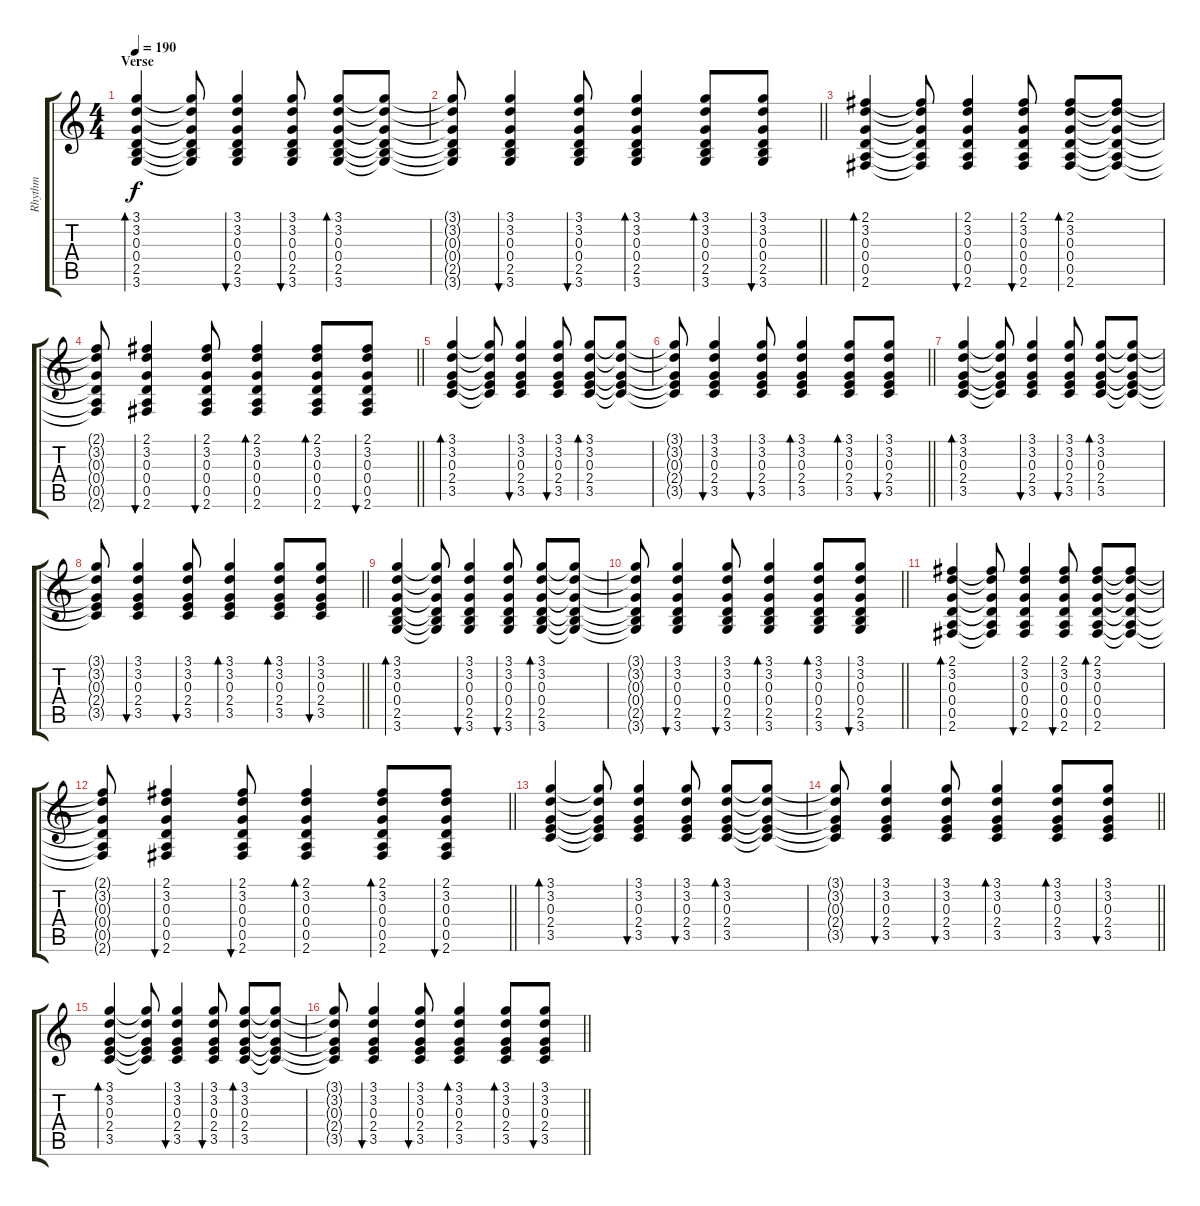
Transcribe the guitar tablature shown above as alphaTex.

\track ("Rhythm" "Rhythm") {instrument acousticguitarsteel}
\staff {score tabs}
\tuning (E4 B3 G3 D3 A2 E2) {hide}
\ts (4 4)
\section ("" "Verse")
\tempo 190
\clef g2
\ks c
(3.1 3.2 0.3 0.4 2.5 3.6).4{bd 60 dy f} (3.1{t} 3.2{t} 0.3{t} 0.4{t} 2.5{t} 3.6{t}).8 (3.1 3.2 0.3 0.4 2.5 3.6).4{bu 60} (3.1 3.2 0.3 0.4 2.5 3.6).8{bu 60} (3.1 3.2 0.3 0.4 2.5 3.6).8{bd 60} (3.1{t} 3.2{t} 0.3{t} 0.4{t} 2.5{t} 3.6{t}).8 |
\barLineRight lightlight
(3.1{t} 3.2{t} 0.3{t} 0.4{t} 2.5{t} 3.6{t}).8 (3.1 3.2 0.3 0.4 2.5 3.6).4{bu 60} (3.1 3.2 0.3 0.4 2.5 3.6).8{bu 60} (3.1 3.2 0.3 0.4 2.5 3.6).4{bd 60} (3.1 3.2 0.3 0.4 2.5 3.6).8{bd 60} (3.1 3.2 0.3 0.4 2.5 3.6).8{bu 60} |
(2.1 3.2 0.3 0.4 0.5 2.6).4{bd 60} (2.1{t} 3.2{t} 0.3{t} 0.4{t} 0.5{t} 2.6{t}).8 (2.1 3.2 0.3 0.4 0.5 2.6).4{bu 60} (2.1 3.2 0.3 0.4 0.5 2.6).8{bu 60} (2.1 3.2 0.3 0.4 0.5 2.6).8{bd 60} (2.1{t} 3.2{t} 0.3{t} 0.4{t} 0.5{t} 2.6{t}).8 |
\barLineRight lightlight
(2.1{t} 3.2{t} 0.3{t} 0.4{t} 0.5{t} 2.6{t}).8 (2.1 3.2 0.3 0.4 0.5 2.6).4{bu 60} (2.1 3.2 0.3 0.4 0.5 2.6).8{bu 60} (2.1 3.2 0.3 0.4 0.5 2.6).4{bd 60} (2.1 3.2 0.3 0.4 0.5 2.6).8{bd 60} (2.1 3.2 0.3 0.4 0.5 2.6).8{bu 60} |
(3.1 3.2 0.3 2.4 3.5).4{bd 60} (3.1{t} 3.2{t} 0.3{t} 2.4{t} 3.5{t}).8 (3.1 3.2 0.3 2.4 3.5).4{bu 60} (3.1 3.2 0.3 2.4 3.5).8{bu 60} (3.1 3.2 0.3 2.4 3.5).8{bd 60} (3.1{t} 3.2{t} 0.3{t} 2.4{t} 3.5{t}).8 |
\barLineRight lightlight
(3.1{t} 3.2{t} 0.3{t} 2.4{t} 3.5{t}).8 (3.1 3.2 0.3 2.4 3.5).4{bu 60} (3.1 3.2 0.3 2.4 3.5).8{bu 60} (3.1 3.2 0.3 2.4 3.5).4{bd 60} (3.1 3.2 0.3 2.4 3.5).8{bd 60} (3.1 3.2 0.3 2.4 3.5).8{bu 60} |
(3.1 3.2 0.3 2.4 3.5).4{bd 60} (3.1{t} 3.2{t} 0.3{t} 2.4{t} 3.5{t}).8 (3.1 3.2 0.3 2.4 3.5).4{bu 60} (3.1 3.2 0.3 2.4 3.5).8{bu 60} (3.1 3.2 0.3 2.4 3.5).8{bd 60} (3.1{t} 3.2{t} 0.3{t} 2.4{t} 3.5{t}).8 |
\barLineRight lightlight
(3.1{t} 3.2{t} 0.3{t} 2.4{t} 3.5{t}).8 (3.1 3.2 0.3 2.4 3.5).4{bu 60} (3.1 3.2 0.3 2.4 3.5).8{bu 60} (3.1 3.2 0.3 2.4 3.5).4{bd 60} (3.1 3.2 0.3 2.4 3.5).8{bd 60} (3.1 3.2 0.3 2.4 3.5).8{bu 60} |
(3.1 3.2 0.3 0.4 2.5 3.6).4{bd 60} (3.1{t} 3.2{t} 0.3{t} 0.4{t} 2.5{t} 3.6{t}).8 (3.1 3.2 0.3 0.4 2.5 3.6).4{bu 60} (3.1 3.2 0.3 0.4 2.5 3.6).8{bu 60} (3.1 3.2 0.3 0.4 2.5 3.6).8{bd 60} (3.1{t} 3.2{t} 0.3{t} 0.4{t} 2.5{t} 3.6{t}).8 |
\barLineRight lightlight
(3.1{t} 3.2{t} 0.3{t} 0.4{t} 2.5{t} 3.6{t}).8 (3.1 3.2 0.3 0.4 2.5 3.6).4{bu 60} (3.1 3.2 0.3 0.4 2.5 3.6).8{bu 60} (3.1 3.2 0.3 0.4 2.5 3.6).4{bd 60} (3.1 3.2 0.3 0.4 2.5 3.6).8{bd 60} (3.1 3.2 0.3 0.4 2.5 3.6).8{bu 60} |
(2.1 3.2 0.3 0.4 0.5 2.6).4{bd 60} (2.1{t} 3.2{t} 0.3{t} 0.4{t} 0.5{t} 2.6{t}).8 (2.1 3.2 0.3 0.4 0.5 2.6).4{bu 60} (2.1 3.2 0.3 0.4 0.5 2.6).8{bu 60} (2.1 3.2 0.3 0.4 0.5 2.6).8{bd 60} (2.1{t} 3.2{t} 0.3{t} 0.4{t} 0.5{t} 2.6{t}).8 |
\barLineRight lightlight
(2.1{t} 3.2{t} 0.3{t} 0.4{t} 0.5{t} 2.6{t}).8 (2.1 3.2 0.3 0.4 0.5 2.6).4{bu 60} (2.1 3.2 0.3 0.4 0.5 2.6).8{bu 60} (2.1 3.2 0.3 0.4 0.5 2.6).4{bd 60} (2.1 3.2 0.3 0.4 0.5 2.6).8{bd 60} (2.1 3.2 0.3 0.4 0.5 2.6).8{bu 60} |
(3.1 3.2 0.3 2.4 3.5).4{bd 60} (3.1{t} 3.2{t} 0.3{t} 2.4{t} 3.5{t}).8 (3.1 3.2 0.3 2.4 3.5).4{bu 60} (3.1 3.2 0.3 2.4 3.5).8{bu 60} (3.1 3.2 0.3 2.4 3.5).8{bd 60} (3.1{t} 3.2{t} 0.3{t} 2.4{t} 3.5{t}).8 |
\barLineRight lightlight
(3.1{t} 3.2{t} 0.3{t} 2.4{t} 3.5{t}).8 (3.1 3.2 0.3 2.4 3.5).4{bu 60} (3.1 3.2 0.3 2.4 3.5).8{bu 60} (3.1 3.2 0.3 2.4 3.5).4{bd 60} (3.1 3.2 0.3 2.4 3.5).8{bd 60} (3.1 3.2 0.3 2.4 3.5).8{bu 60} |
(3.1 3.2 0.3 2.4 3.5).4{bd 60} (3.1{t} 3.2{t} 0.3{t} 2.4{t} 3.5{t}).8 (3.1 3.2 0.3 2.4 3.5).4{bu 60} (3.1 3.2 0.3 2.4 3.5).8{bu 60} (3.1 3.2 0.3 2.4 3.5).8{bd 60} (3.1{t} 3.2{t} 0.3{t} 2.4{t} 3.5{t}).8 |
\barLineRight lightlight
(3.1{t} 3.2{t} 0.3{t} 2.4{t} 3.5{t}).8 (3.1 3.2 0.3 2.4 3.5).4{bu 60} (3.1 3.2 0.3 2.4 3.5).8{bu 60} (3.1 3.2 0.3 2.4 3.5).4{bd 60} (3.1 3.2 0.3 2.4 3.5).8{bd 60} (3.1 3.2 0.3 2.4 3.5).8{bu 60}
